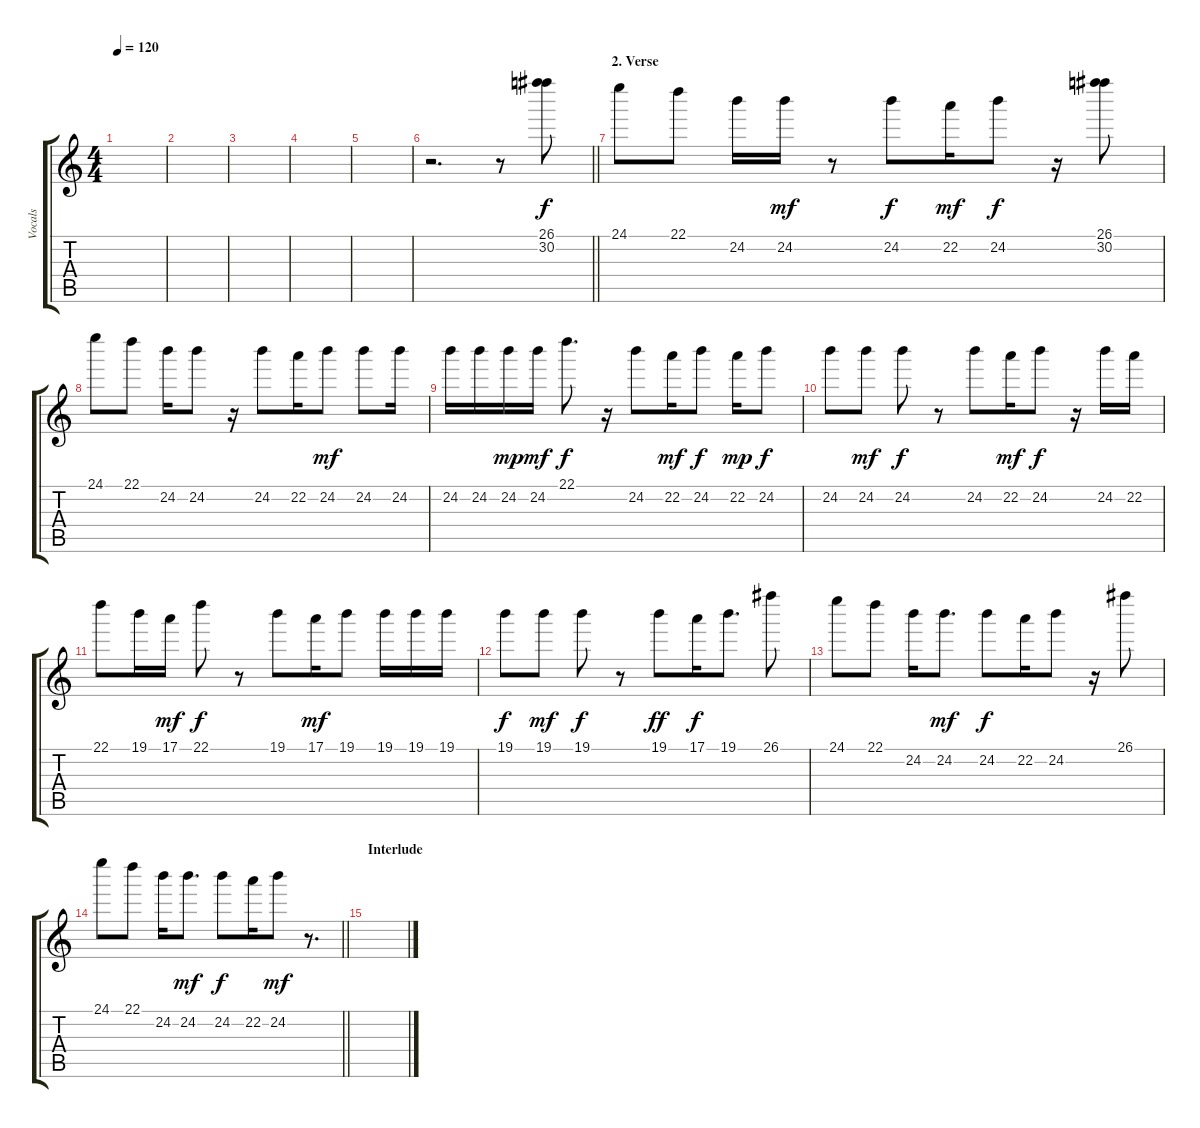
\track ("Vocals" "Vocals") {instrument acousticguitarsteel}
\staff {score tabs}
\tuning (E4 B3 G3 D3 A2 E2) {hide}
\ts (4 4)
\tempo 120
\clef g2
\ks c
|
|
|
|
|
\barLineRight lightlight
r.2{d} r.8 (26.1 30.2).8{dy f} |
\section ("" "2. Verse")
24.1.8 22.1.8 24.2.16 24.2.16{dy mf} r.8 24.2.8{dy f} 22.2.16{dy mf} 24.2.8{dy f} r.16 (26.1 30.2).8 |
24.1.8 22.1.8 24.2.16 24.2.8 r.16 24.2.8 22.2.16 24.2.8{dy mf} 24.2.8 24.2.16 |
24.2.16 24.2.16 24.2.16{dy mp} 24.2.16{dy mf} 22.1.8{d dy f} r.16 24.2.8 22.2.16{dy mf} 24.2.8{dy f} 22.2.16{dy mp} 24.2.8{dy f} |
24.2.8 24.2.8{dy mf} 24.2.8{dy f} r.8 24.2.8 22.2.16{dy mf} 24.2.8{dy f} r.16 24.2.16 22.2.16 |
22.1.8 19.1.16 17.1.16{dy mf} 22.1.8{dy f} r.8 19.1.8 17.1.16{dy mf} 19.1.8 19.1.16 19.1.16 19.1.16 |
19.1.8{dy f} 19.1.8{dy mf} 19.1.8{dy f} r.8 19.1.8{dy ff} 17.1.16{dy f} 19.1.8{d} 26.1.8 |
24.1.8 22.1.8 24.2.16 24.2.8{d dy mf} 24.2.8{dy f} 22.2.16 24.2.8 r.16 26.1.8 |
\barLineRight lightlight
24.1.8 22.1.8 24.2.16 24.2.8{d dy mf} 24.2.8{dy f} 22.2.16 24.2.8{dy mf} r.8{d} |
\section ("" "Interlude")
